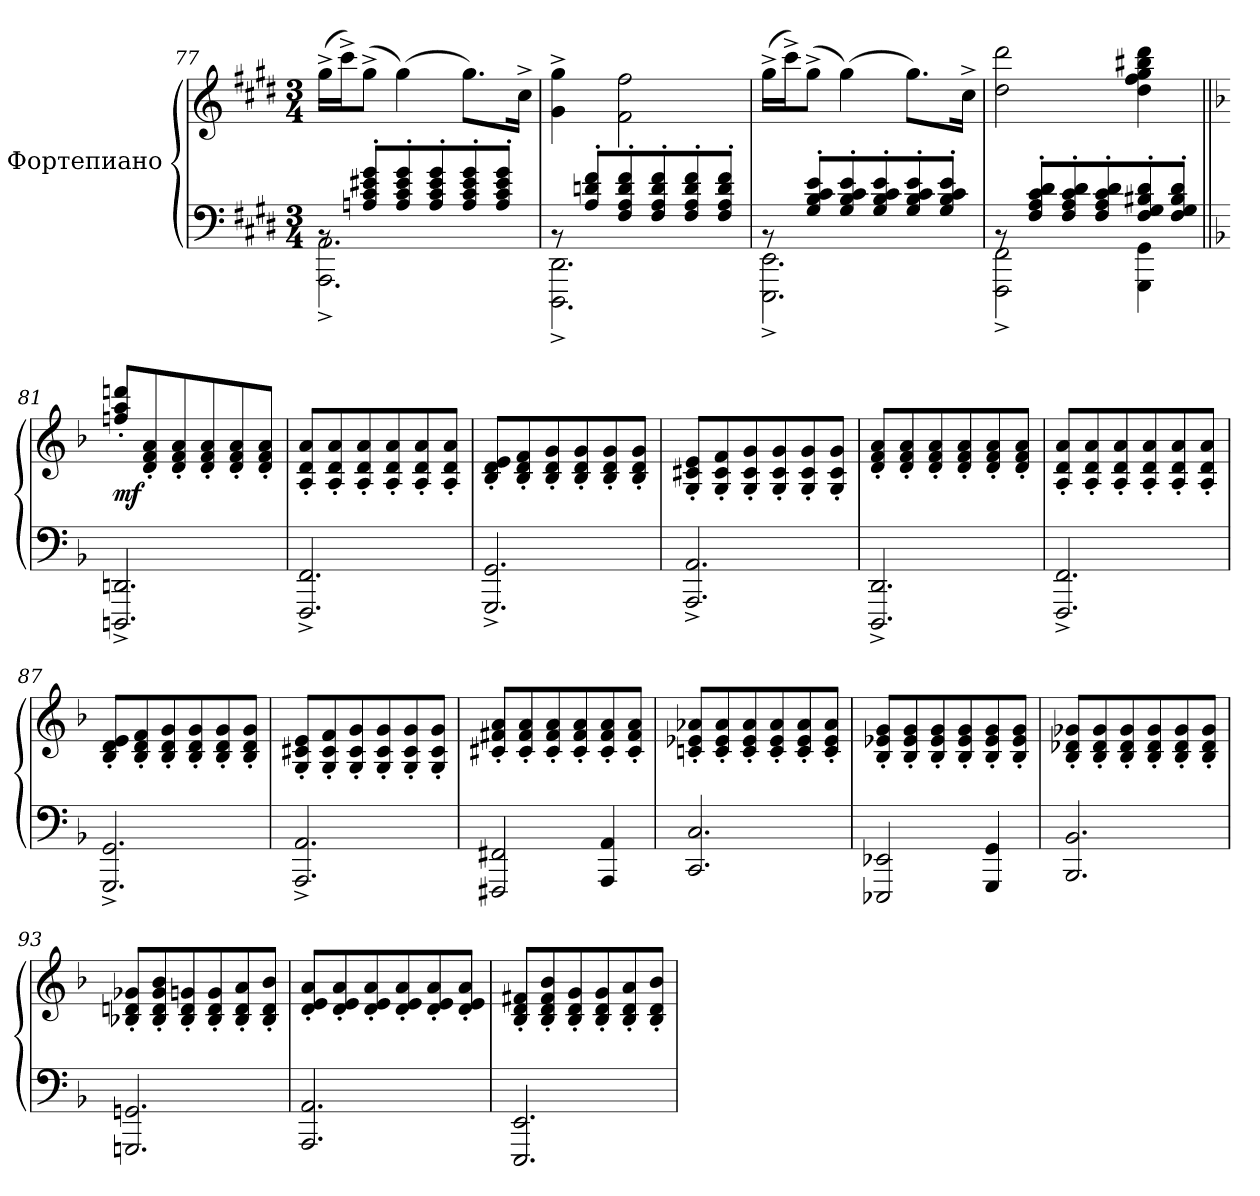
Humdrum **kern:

**kern	**kern	**dynam
*part1	*part1	*part1
*staff2	*staff1	*staff1/2
*I"Фортепиано	*	*
!!LO:LB:g=z
*clefF4	*clefG2	*
*k[f#c#g#d#]	*k[f#c#g#d#]	*
*M3/4	*M3/4	*
=77	=77	=77
*^	*	*
8rBB	2.AAA\^ 2.AA\^	(>16gg#^\LL	.
.	.	16ccc#^\J)	.
8An/' 8c#/' 8e#X/' 8g#/'L	.	(>8gg#^\J	.
8A/' 8c#/' 8e#/' 8g#/'	.	(>4gg#\)	.
8A/' 8c#/' 8e#/' 8g#/'	.	.	.
8A/' 8c#/' 8e#/' 8g#/'	.	8.gg#\L)	.
8A/' 8c#/' 8e#/' 8g#/'J	.	.	.
.	.	16cc#^\Jk	.
=78	=78	=78	=78
8rBB	2.DDD#\^ 2.DD#\^	4g#\^ 4gg#\^	.
8A/' 8dn/' 8f#/'L	.	.	.
8F#/' 8A/' 8d/' 8f#/'	.	2f#\ 2ff#\	.
8F#/' 8A/' 8d/' 8f#/'	.	.	.
8F#/' 8A/' 8d/' 8f#/'	.	.	.
8F#/' 8A/' 8d/' 8f#/'J	.	.	.
=79	=79	=79	=79
8rBB	2.EEE\^ 2.EE\^	(>16gg#^\LL	.
.	.	16ccc#^\J)	.
8G#/' 8B/' 8c#/' 8e/'L	.	(>8gg#^\J	.
8G#/' 8B/' 8c#/' 8e/'	.	(>4gg#\)	.
8G#/' 8B/' 8c#/' 8e/'	.	.	.
8G#/' 8B/' 8c#/' 8e/'	.	8.gg#\L)	.
8G#/' 8B/' 8c#/' 8e/'J	.	.	.
.	.	16cc#^\Jk	.
=80	=80	=80	=80
8rBB	2FFF#\^ 2FF#\^	2dd#\ 2ddd#\	.
8F#/' 8A/' 8c#/' 8d#/'L	.	.	.
8F#/' 8A/' 8c#/' 8d#/'	.	.	.
8F#/' 8A/' 8c#/' 8d#/'	.	.	.
8F#/' 8G#/' 8B#X/' 8d#/'	4GGG#\ 4GG#\	4dd#\ 4ff#\ 4gg#\ 4bb#X\ 4ddd#\	.
8F#/' 8G#/' 8B#/' 8d#/'J	.	.	.
*v	*v	*	*
!!LO:LB:g=z
=81||	=81||	=81||
*k[b-]	*k[b-]	*
!	!	!LO:DY:b
2.DDDn/^ 2.DDn/^	8ffn/' 8aa/' 8dddn/'L	mf
.	8d/' 8f/' 8a/'	.
.	8d/' 8f/' 8a/'	.
.	8d/' 8f/' 8a/'	.
.	8d/' 8f/' 8a/'	.
.	8d/' 8f/' 8a/'J	.
=82	=82	=82
2.FFF/^ 2.FF/^	8A/' 8d/' 8a/'L	.
.	8A/' 8d/' 8a/'	.
.	8A/' 8d/' 8a/'	.
.	8A/' 8d/' 8a/'	.
.	8A/' 8d/' 8a/'	.
.	8A/' 8d/' 8a/'J	.
=83	=83	=83
2.GGG/^ 2.GG/^	8B-/' 8d/' 8e/'L	.
.	8B-/' 8d/' 8f/'	.
.	8B-/' 8d/' 8g/'	.
.	8B-/' 8d/' 8g/'	.
.	8B-/' 8d/' 8g/'	.
.	8B-/' 8d/' 8g/'J	.
=84	=84	=84
2.AAA/^ 2.AA/^	8G/' 8c#X/' 8e/'L	.
.	8G/' 8c#/' 8f/'	.
.	8G/' 8c#/' 8g/'	.
.	8G/' 8c#/' 8g/'	.
.	8G/' 8c#/' 8g/'	.
.	8G/' 8c#/' 8g/'J	.
=85	=85	=85
2.DDD/^ 2.DD/^	8d/' 8f/' 8a/'L	.
.	8d/' 8f/' 8a/'	.
.	8d/' 8f/' 8a/'	.
.	8d/' 8f/' 8a/'	.
.	8d/' 8f/' 8a/'	.
.	8d/' 8f/' 8a/'J	.
!!LO:LB:g=z
=86	=86	=86
2.FFF/^ 2.FF/^	8A/' 8d/' 8a/'L	.
.	8A/' 8d/' 8a/'	.
.	8A/' 8d/' 8a/'	.
.	8A/' 8d/' 8a/'	.
.	8A/' 8d/' 8a/'	.
.	8A/' 8d/' 8a/'J	.
=87	=87	=87
2.GGG/^ 2.GG/^	8B-/' 8d/' 8e/'L	.
.	8B-/' 8d/' 8f/'	.
.	8B-/' 8d/' 8g/'	.
.	8B-/' 8d/' 8g/'	.
.	8B-/' 8d/' 8g/'	.
.	8B-/' 8d/' 8g/'J	.
=88	=88	=88
2.AAA/^ 2.AA/^	8G/' 8c#X/' 8e/'L	.
.	8G/' 8c#/' 8f/'	.
.	8G/' 8c#/' 8g/'	.
.	8G/' 8c#/' 8g/'	.
.	8G/' 8c#/' 8g/'	.
.	8G/' 8c#/' 8g/'J	.
=89	=89	=89
2FFF#X/ 2FF#X/	8c#X/' 8f#X/' 8a/'L	.
.	8c#/' 8f#/' 8a/'	.
.	8c#/' 8f#/' 8a/'	.
.	8c#/' 8f#/' 8a/'	.
4AAA/ 4AA/	8c#/' 8f#/' 8a/'	.
.	8c#/' 8f#/' 8a/'J	.
=90	=90	=90
2.CC/ 2.C/	8cn/' 8e-X/' 8a-X/'L	.
.	8c/' 8e-/' 8a-/'	.
.	8c/' 8e-/' 8a-/'	.
.	8c/' 8e-/' 8a-/'	.
.	8c/' 8e-/' 8a-/'	.
.	8c/' 8e-/' 8a-/'J	.
!!LO:PB:g=z
=91	=91	=91
2EEE-X/ 2EE-X/	8B-/' 8e-X/' 8g/'L	.
.	8B-/' 8e-/' 8g/'	.
.	8B-/' 8e-/' 8g/'	.
.	8B-/' 8e-/' 8g/'	.
4GGG/ 4GG/	8B-/' 8e-/' 8g/'	.
.	8B-/' 8e-/' 8g/'J	.
=92	=92	=92
2.BBB-/ 2.BB-/	8B-/' 8d-X/' 8g-X/'L	.
.	8B-/' 8d-/' 8g-/'	.
.	8B-/' 8d-/' 8g-/'	.
.	8B-/' 8d-/' 8g-/'	.
.	8B-/' 8d-/' 8g-/'	.
.	8B-/' 8d-/' 8g-/'J	.
=93	=93	=93
2.GGGn/ 2.GGn/	8B-X/' 8dn/' 8g-X/'L	.
.	8B-/' 8d/' 8g-/' 8b-/'	.
.	8B-/' 8d/' 8gn/'	.
.	8B-/' 8d/' 8g/'	.
.	8B-/' 8d/' 8a/'	.
.	8B-/' 8d/' 8b-/'J	.
=94	=94	=94
2.AAA/ 2.AA/	8d/' 8e/' 8a/'L	.
.	8d/' 8e/' 8a/'	.
.	8d/' 8e/' 8a/'	.
.	8d/' 8e/' 8a/'	.
.	8d/' 8e/' 8a/'	.
.	8d/' 8e/' 8a/'J	.
=95	=95	=95
2.EEE/ 2.EE/	8B-/' 8d/' 8f#X/'L	.
.	8B-/' 8d/' 8f#/' 8b-/'	.
.	8B-/' 8d/' 8g/'	.
.	8B-/' 8d/' 8g/'	.
.	8B-/' 8d/' 8a/'	.
.	8B-/' 8d/' 8b-/'J	.
=	=	=
*-	*-	*-
